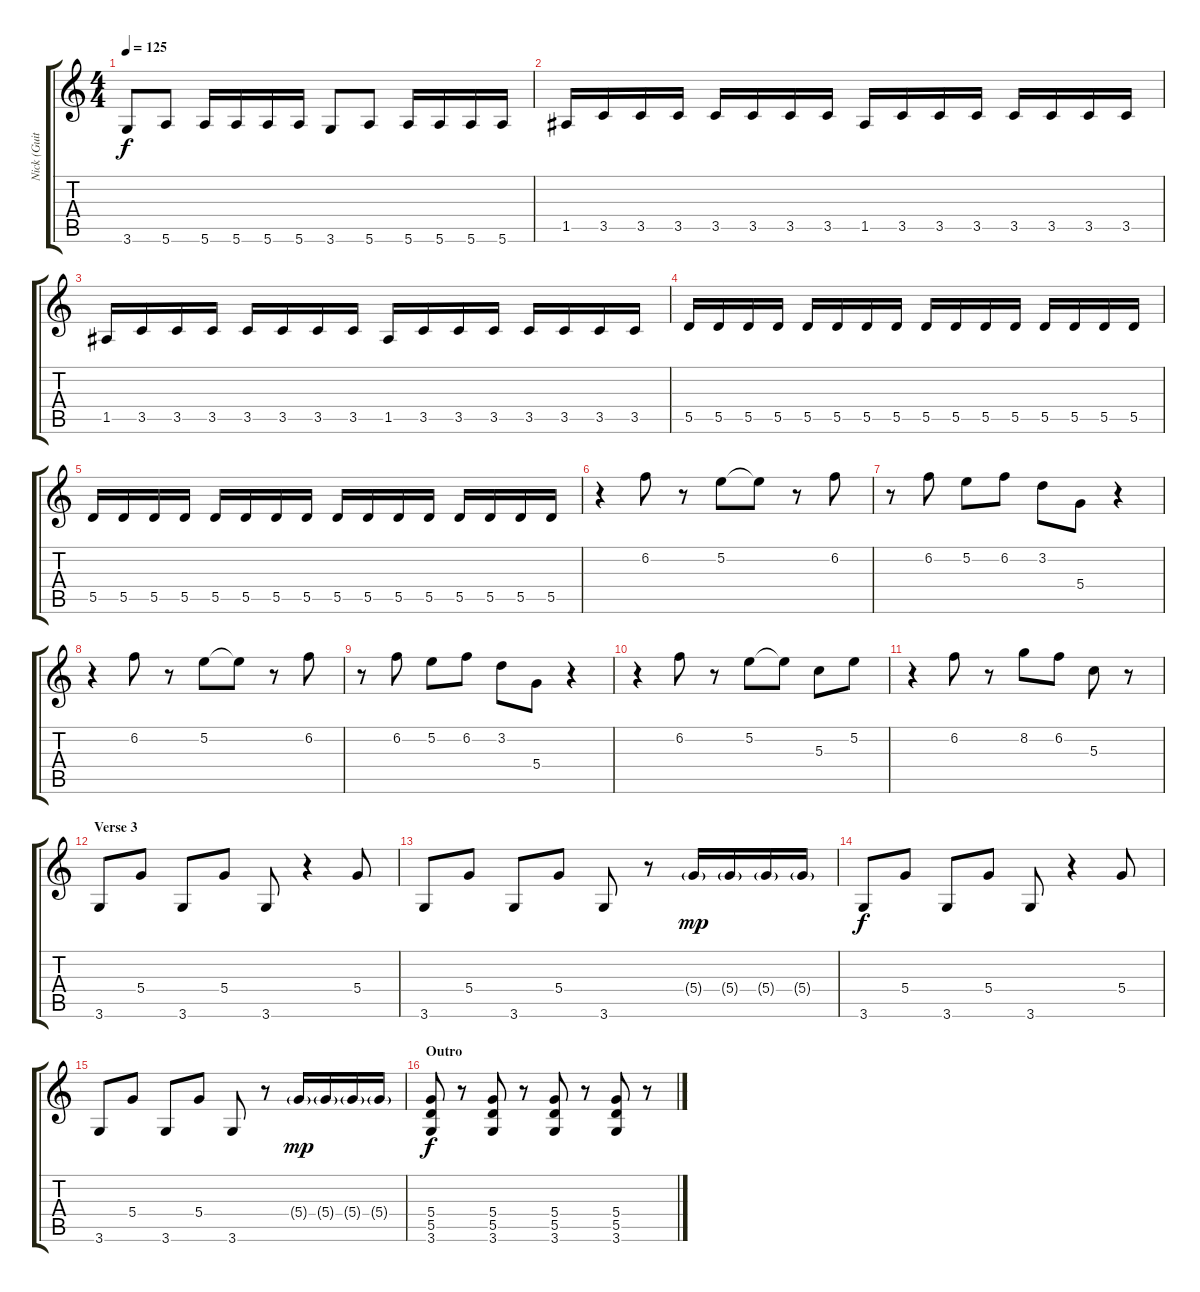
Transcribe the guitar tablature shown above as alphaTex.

\track ("Nick (Guitar 2)" "Nick (Guit") {instrument distortionguitar}
\staff {score tabs}
\tuning (E4 B3 G3 D3 A2 E2) {hide}
\ts (4 4)
\tempo 125
\clef g2
\ks c
3.6.8{dy f} 5.6.8 5.6.16 5.6.16 5.6.16 5.6.16 3.6.8 5.6.8 5.6.16 5.6.16 5.6.16 5.6.16 |
1.5.16 3.5.16 3.5.16 3.5.16 3.5.16 3.5.16 3.5.16 3.5.16 1.5.16 3.5.16 3.5.16 3.5.16 3.5.16 3.5.16 3.5.16 3.5.16 |
1.5.16 3.5.16 3.5.16 3.5.16 3.5.16 3.5.16 3.5.16 3.5.16 1.5.16 3.5.16 3.5.16 3.5.16 3.5.16 3.5.16 3.5.16 3.5.16 |
5.5.16 5.5.16 5.5.16 5.5.16 5.5.16 5.5.16 5.5.16 5.5.16 5.5.16 5.5.16 5.5.16 5.5.16 5.5.16 5.5.16 5.5.16 5.5.16 |
5.5.16 5.5.16 5.5.16 5.5.16 5.5.16 5.5.16 5.5.16 5.5.16 5.5.16 5.5.16 5.5.16 5.5.16 5.5.16 5.5.16 5.5.16 5.5.16 |
r.4 6.2.8 r.8 5.2.8 5.2{t}.8 r.8 6.2.8 |
r.8 6.2.8 5.2.8 6.2.8 3.2.8 5.4.8 r.4 |
r.4 6.2.8 r.8 5.2.8 5.2{t}.8 r.8 6.2.8 |
r.8 6.2.8 5.2.8 6.2.8 3.2.8 5.4.8 r.4 |
r.4 6.2.8 r.8 5.2.8 5.2{t}.8 5.3.8 5.2.8 |
r.4 6.2.8 r.8 8.2.8 6.2.8 5.3.8 r.8 |
\section ("" "Verse 3")
3.6.8 5.4.8 3.6.8 5.4.8 3.6.8 r.4 5.4.8 |
3.6.8 5.4.8 3.6.8 5.4.8 3.6.8 r.8 5.4{g}.16{dy mp} 5.4{g}.16 5.4{g}.16 5.4{g}.16 |
3.6.8{dy f} 5.4.8 3.6.8 5.4.8 3.6.8 r.4 5.4.8 |
3.6.8 5.4.8 3.6.8 5.4.8 3.6.8 r.8 5.4{g}.16{dy mp} 5.4{g}.16 5.4{g}.16 5.4{g}.16 |
\section ("" "Outro")
(5.4 5.5 3.6).8{dy f} r.8 (5.4 5.5 3.6).8 r.8 (5.4 5.5 3.6).8 r.8 (5.4 5.5 3.6).8 r.8
